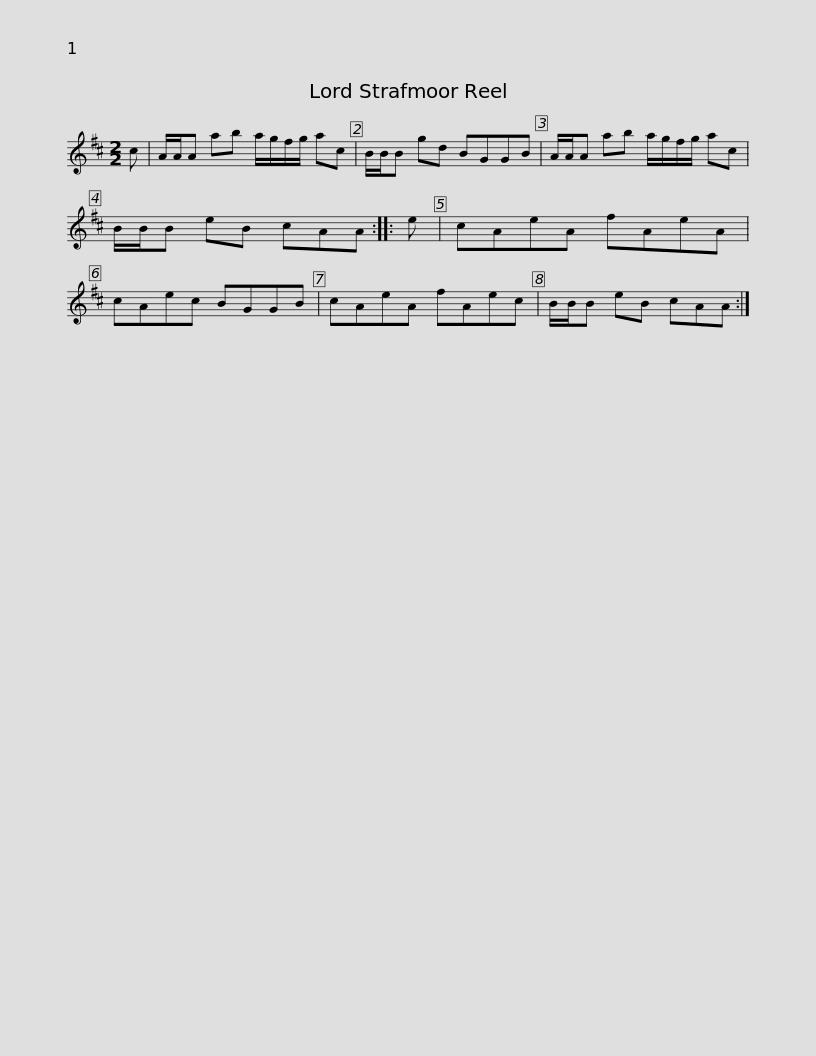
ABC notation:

X:1
L:1/8
M:2/2
I:linebreak $
K:D
V:1 treble
V:1
 c | A/A/A ab a/g/f/g/ ac | B/B/B gd BGGB | A/A/A ab a/g/f/g/ ac | B/B/B eB cAA :: %5
 e |$ cAeA fAeA | cAec BGGB | cAeA fAec | B/B/B eB cAA :| %10
